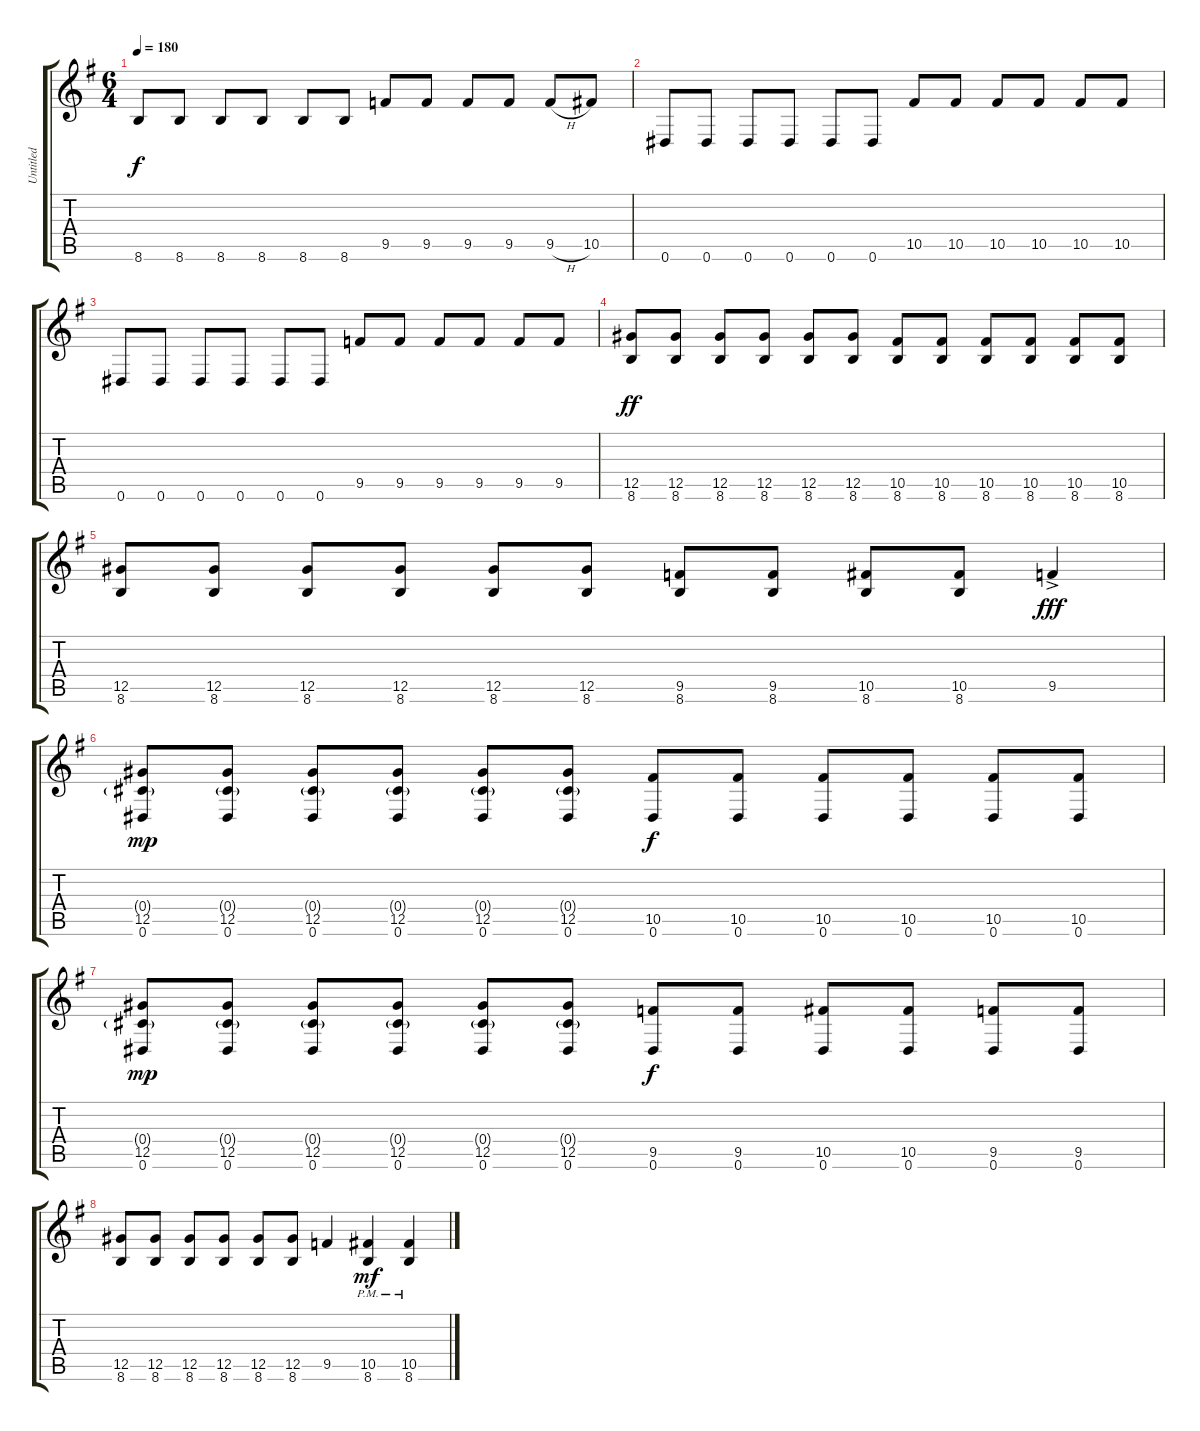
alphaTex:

\track ("Untitled" "Untitled") {instrument distortionguitar}
\staff {score tabs}
\tuning (Eb4 Bb3 Gb3 Db3 Ab2 Eb2) {hide}
\ts (6 4)
\tempo 180
\clef g2
\ks g
8.6.8{dy f} 8.6.8 8.6.8 8.6.8 8.6.8 8.6.8 9.5.8 9.5.8 9.5.8 9.5.8 9.5{h}.8 10.5.8 |
0.6.8 0.6.8 0.6.8 0.6.8 0.6.8 0.6.8 10.5.8 10.5.8 10.5.8 10.5.8 10.5.8 10.5.8 |
0.6.8 0.6.8 0.6.8 0.6.8 0.6.8 0.6.8 9.5.8 9.5.8 9.5.8 9.5.8 9.5.8 9.5.8 |
(12.5 8.6).8{dy ff} (12.5 8.6).8 (12.5 8.6).8 (12.5 8.6).8 (12.5 8.6).8 (12.5 8.6).8 (10.5 8.6).8 (10.5 8.6).8 (10.5 8.6).8 (10.5 8.6).8 (10.5 8.6).8 (10.5 8.6).8 |
(12.5 8.6).8 (12.5 8.6).8 (12.5 8.6).8 (12.5 8.6).8 (12.5 8.6).8 (12.5 8.6).8 (9.5 8.6).8 (9.5 8.6).8 (10.5 8.6).8 (10.5 8.6).8 9.5{ac}.4{dy fff} |
(0.4{g} 12.5 0.6).8{dy mp} (0.4{g} 12.5 0.6).8 (0.4{g} 12.5 0.6).8 (0.4{g} 12.5 0.6).8 (0.4{g} 12.5 0.6).8 (0.4{g} 12.5 0.6).8 (10.5 0.6).8{dy f} (10.5 0.6).8 (10.5 0.6).8 (10.5 0.6).8 (10.5 0.6).8 (10.5 0.6).8 |
(0.4{g} 12.5 0.6).8{dy mp} (0.4{g} 12.5 0.6).8 (0.4{g} 12.5 0.6).8 (0.4{g} 12.5 0.6).8 (0.4{g} 12.5 0.6).8 (0.4{g} 12.5 0.6).8 (9.5 0.6).8{dy f} (9.5 0.6).8 (10.5 0.6).8 (10.5 0.6).8 (9.5 0.6).8 (9.5 0.6).8 |
(12.5 8.6).8 (12.5 8.6).8 (12.5 8.6).8 (12.5 8.6).8 (12.5 8.6).8 (12.5 8.6).8 9.5.4 (10.5{pm} 8.6{pm}).4{dy mf} (10.5{pm} 8.6{pm}).4
